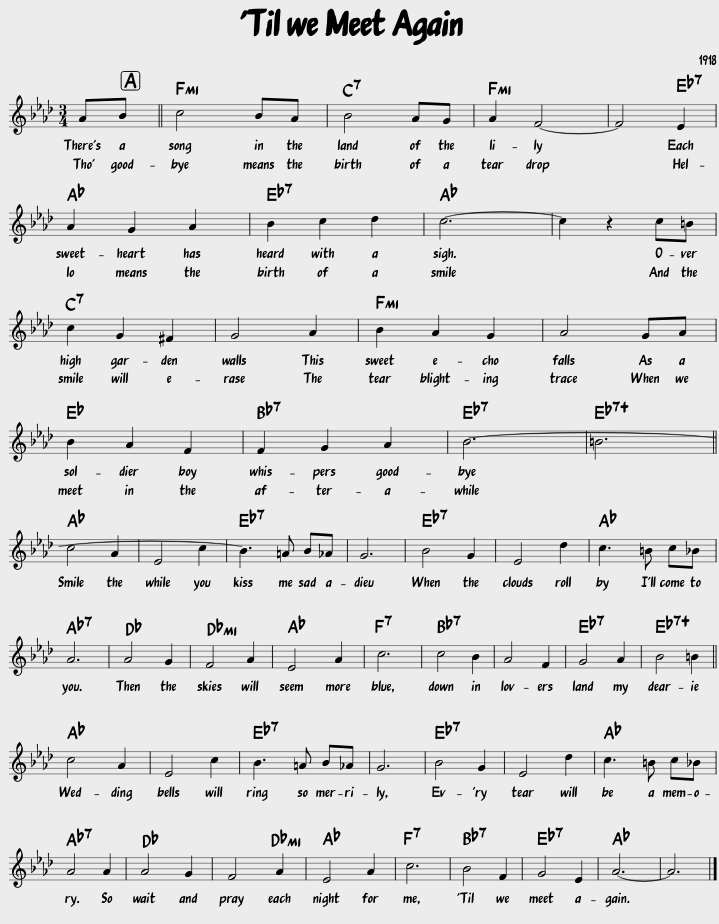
X:1
L:1/8
M:3/4
I:linebreak $
K:Ab
V:1 treble
V:1
 AB || c4 BA | B4 AG | A2 F4- | F4 E2 |$ %5
 A2 G2 A2 | B2 c2 d2 | c6- | c2 z2 c=B |$ c2 G2 ^F2 | %10
 G4 A2 | B2 A2 G2 | A4 GA |$ B2 A2 F2 | F2 G2 A2 | %15
 B6- | =B6 ||$ c4 A2 | E4 c2 | B3 =A B_A | %20
 G6 | B4 G2 | E4 d2 | c3 =B c_B |$ A6 | %25
 A4 G2 | F4 A2 | E4 A2 | c6 | c4 B2 | %30
 A4 F2 | G4 A2 | B4 =B2 ||$ c4 A2 | E4 c2 | %35
 B3 =A B_A | G6 | B4 G2 | E4 d2 | c3 =B c_B |$ %40
 A4 A2 | A4 G2 | F4 A2 | E4 A2 | c6 | %45
 B4 F2 | G4 E2 | A6- | A6 |] %49
